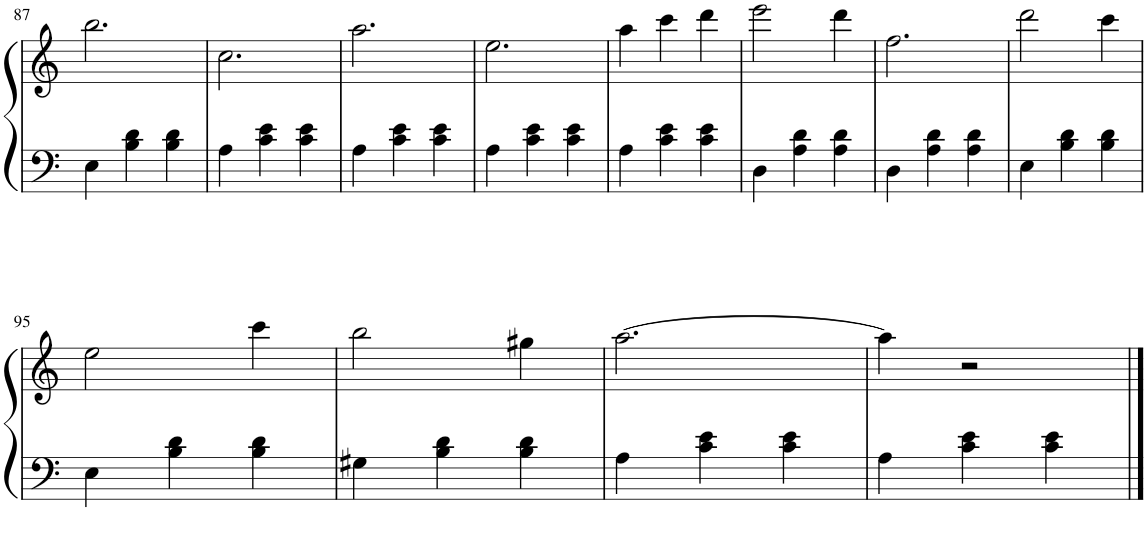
**kern	**kern
*part1	*part1
*staff2	*staff1
*I"Piano	*
*I'Pno.	*
!!LO:PB:g=z
*clefF4	*clefG2
*k[]	*k[]
*M3/4	*M3/4
=87	=87
4E\	2.bb\
4B\ 4d\	.
4B\ 4d\	.
=88	=88
4A\	2.cc\
4c\ 4e\	.
4c\ 4e\	.
=89	=89
4A\	2.aa\
4c\ 4e\	.
4c\ 4e\	.
=90	=90
4A\	2.ee\
4c\ 4e\	.
4c\ 4e\	.
=91	=91
4A\	4aa\
4c\ 4e\	4ccc\
4c\ 4e\	4ddd\
=92	=92
4D\	2eee\
4A\ 4d\	.
4A\ 4d\	4ddd\
=93	=93
4D\	2.ff\
4A\ 4d\	.
4A\ 4d\	.
=94	=94
4E\	2ddd\
4B\ 4d\	.
4B\ 4d\	4ccc\
!!LO:LB:g=z
=95	=95
4E\	2ee\
4B\ 4d\	.
4B\ 4d\	4ccc\
=96	=96
4G#X\	2bb\
4B\ 4d\	.
4B\ 4d\	4gg#X\
=97	=97
4A\	[2.aa\
4c\ 4e\	.
4c\ 4e\	.
=98	=98
4A\	4aa\]
4c\ 4e\	2r
4c\ 4e\	.
==	==
*-	*-
